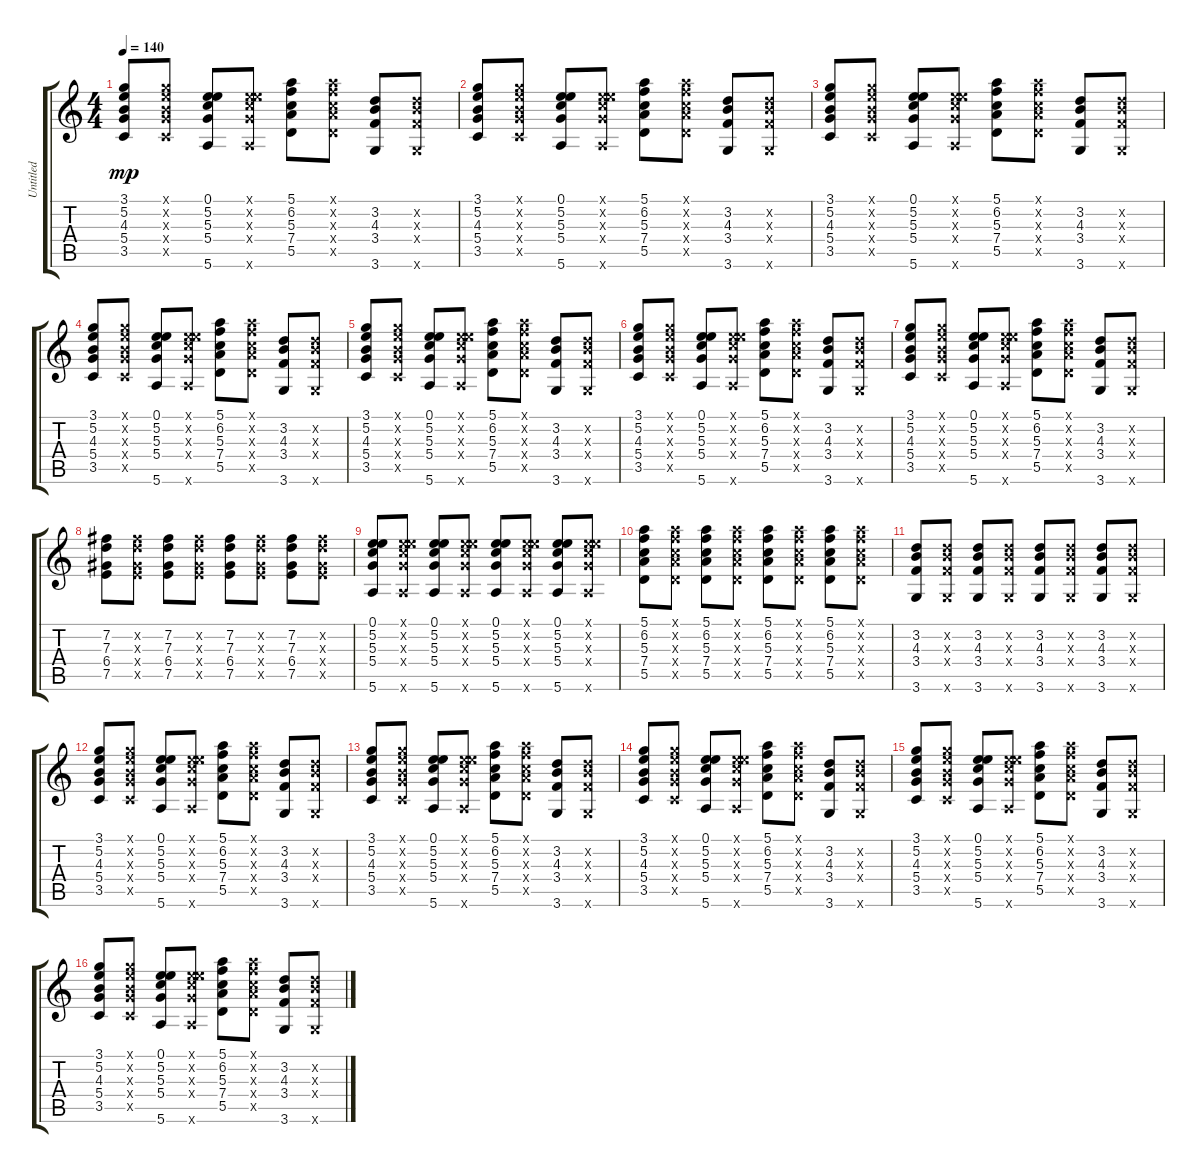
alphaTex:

\track ("Untitled" "Untitled") {instrument acousticguitarnylon}
\staff {score tabs}
\tuning (E4 B3 G3 D3 A2 E2) {hide}
\ts (4 4)
\tempo 140
\clef g2
\ks c
(3.1 5.2 4.3 5.4 3.5).8{dy mp} (3.1{x} 5.2{x} 4.3{x} 5.4{x} 3.5{x}).8 (0.1 5.2 5.3 5.4 5.6).8 (0.1{x} 5.2{x} 5.3{x} 5.4{x} 5.6{x}).8 (5.1 6.2 5.3 7.4 5.5).8 (5.1{x} 6.2{x} 5.3{x} 7.4{x} 5.5{x}).8 (3.2 4.3 3.4 3.6).8 (3.2{x} 4.3{x} 3.4{x} 3.6{x}).8 |
(3.1 5.2 4.3 5.4 3.5).8 (3.1{x} 5.2{x} 4.3{x} 5.4{x} 3.5{x}).8 (0.1 5.2 5.3 5.4 5.6).8 (0.1{x} 5.2{x} 5.3{x} 5.4{x} 5.6{x}).8 (5.1 6.2 5.3 7.4 5.5).8 (5.1{x} 6.2{x} 5.3{x} 7.4{x} 5.5{x}).8 (3.2 4.3 3.4 3.6).8 (3.2{x} 4.3{x} 3.4{x} 3.6{x}).8 |
(3.1 5.2 4.3 5.4 3.5).8 (3.1{x} 5.2{x} 4.3{x} 5.4{x} 3.5{x}).8 (0.1 5.2 5.3 5.4 5.6).8 (0.1{x} 5.2{x} 5.3{x} 5.4{x} 5.6{x}).8 (5.1 6.2 5.3 7.4 5.5).8 (5.1{x} 6.2{x} 5.3{x} 7.4{x} 5.5{x}).8 (3.2 4.3 3.4 3.6).8 (3.2{x} 4.3{x} 3.4{x} 3.6{x}).8 |
(3.1 5.2 4.3 5.4 3.5).8 (3.1{x} 5.2{x} 4.3{x} 5.4{x} 3.5{x}).8 (0.1 5.2 5.3 5.4 5.6).8 (0.1{x} 5.2{x} 5.3{x} 5.4{x} 5.6{x}).8 (5.1 6.2 5.3 7.4 5.5).8 (5.1{x} 6.2{x} 5.3{x} 7.4{x} 5.5{x}).8 (3.2 4.3 3.4 3.6).8 (3.2{x} 4.3{x} 3.4{x} 3.6{x}).8 |
(3.1 5.2 4.3 5.4 3.5).8 (3.1{x} 5.2{x} 4.3{x} 5.4{x} 3.5{x}).8 (0.1 5.2 5.3 5.4 5.6).8 (0.1{x} 5.2{x} 5.3{x} 5.4{x} 5.6{x}).8 (5.1 6.2 5.3 7.4 5.5).8 (5.1{x} 6.2{x} 5.3{x} 7.4{x} 5.5{x}).8 (3.2 4.3 3.4 3.6).8 (3.2{x} 4.3{x} 3.4{x} 3.6{x}).8 |
(3.1 5.2 4.3 5.4 3.5).8 (3.1{x} 5.2{x} 4.3{x} 5.4{x} 3.5{x}).8 (0.1 5.2 5.3 5.4 5.6).8 (0.1{x} 5.2{x} 5.3{x} 5.4{x} 5.6{x}).8 (5.1 6.2 5.3 7.4 5.5).8 (5.1{x} 6.2{x} 5.3{x} 7.4{x} 5.5{x}).8 (3.2 4.3 3.4 3.6).8 (3.2{x} 4.3{x} 3.4{x} 3.6{x}).8 |
(3.1 5.2 4.3 5.4 3.5).8 (3.1{x} 5.2{x} 4.3{x} 5.4{x} 3.5{x}).8 (0.1 5.2 5.3 5.4 5.6).8 (0.1{x} 5.2{x} 5.3{x} 5.4{x} 5.6{x}).8 (5.1 6.2 5.3 7.4 5.5).8 (5.1{x} 6.2{x} 5.3{x} 7.4{x} 5.5{x}).8 (3.2 4.3 3.4 3.6).8 (3.2{x} 4.3{x} 3.4{x} 3.6{x}).8 |
(7.2 7.3 6.4 7.5).8 (7.2{x} 7.3{x} 6.4{x} 7.5{x}).8 (7.2 7.3 6.4 7.5).8 (7.2{x} 7.3{x} 6.4{x} 7.5{x}).8 (7.2 7.3 6.4 7.5).8 (7.2{x} 7.3{x} 6.4{x} 7.5{x}).8 (7.2 7.3 6.4 7.5).8 (7.2{x} 7.3{x} 6.4{x} 7.5{x}).8 |
(0.1 5.2 5.3 5.4 5.6).8 (0.1{x} 5.2{x} 5.3{x} 5.4{x} 5.6{x}).8 (0.1 5.2 5.3 5.4 5.6).8 (0.1{x} 5.2{x} 5.3{x} 5.4{x} 5.6{x}).8 (0.1 5.2 5.3 5.4 5.6).8 (0.1{x} 5.2{x} 5.3{x} 5.4{x} 5.6{x}).8 (0.1 5.2 5.3 5.4 5.6).8 (0.1{x} 5.2{x} 5.3{x} 5.4{x} 5.6{x}).8 |
(5.1 6.2 5.3 7.4 5.5).8 (5.1{x} 6.2{x} 5.3{x} 7.4{x} 5.5{x}).8 (5.1 6.2 5.3 7.4 5.5).8 (5.1{x} 6.2{x} 5.3{x} 7.4{x} 5.5{x}).8 (5.1 6.2 5.3 7.4 5.5).8 (5.1{x} 6.2{x} 5.3{x} 7.4{x} 5.5{x}).8 (5.1 6.2 5.3 7.4 5.5).8 (5.1{x} 6.2{x} 5.3{x} 7.4{x} 5.5{x}).8 |
(3.2 4.3 3.4 3.6).8 (3.2{x} 4.3{x} 3.4{x} 3.6{x}).8 (3.2 4.3 3.4 3.6).8 (3.2{x} 4.3{x} 3.4{x} 3.6{x}).8 (3.2 4.3 3.4 3.6).8 (3.2{x} 4.3{x} 3.4{x} 3.6{x}).8 (3.2 4.3 3.4 3.6).8 (3.2{x} 4.3{x} 3.4{x} 3.6{x}).8 |
(3.1 5.2 4.3 5.4 3.5).8 (3.1{x} 5.2{x} 4.3{x} 5.4{x} 3.5{x}).8 (0.1 5.2 5.3 5.4 5.6).8 (0.1{x} 5.2{x} 5.3{x} 5.4{x} 5.6{x}).8 (5.1 6.2 5.3 7.4 5.5).8 (5.1{x} 6.2{x} 5.3{x} 7.4{x} 5.5{x}).8 (3.2 4.3 3.4 3.6).8 (3.2{x} 4.3{x} 3.4{x} 3.6{x}).8 |
(3.1 5.2 4.3 5.4 3.5).8 (3.1{x} 5.2{x} 4.3{x} 5.4{x} 3.5{x}).8 (0.1 5.2 5.3 5.4 5.6).8 (0.1{x} 5.2{x} 5.3{x} 5.4{x} 5.6{x}).8 (5.1 6.2 5.3 7.4 5.5).8 (5.1{x} 6.2{x} 5.3{x} 7.4{x} 5.5{x}).8 (3.2 4.3 3.4 3.6).8 (3.2{x} 4.3{x} 3.4{x} 3.6{x}).8 |
(3.1 5.2 4.3 5.4 3.5).8 (3.1{x} 5.2{x} 4.3{x} 5.4{x} 3.5{x}).8 (0.1 5.2 5.3 5.4 5.6).8 (0.1{x} 5.2{x} 5.3{x} 5.4{x} 5.6{x}).8 (5.1 6.2 5.3 7.4 5.5).8 (5.1{x} 6.2{x} 5.3{x} 7.4{x} 5.5{x}).8 (3.2 4.3 3.4 3.6).8 (3.2{x} 4.3{x} 3.4{x} 3.6{x}).8 |
(3.1 5.2 4.3 5.4 3.5).8 (3.1{x} 5.2{x} 4.3{x} 5.4{x} 3.5{x}).8 (0.1 5.2 5.3 5.4 5.6).8 (0.1{x} 5.2{x} 5.3{x} 5.4{x} 5.6{x}).8 (5.1 6.2 5.3 7.4 5.5).8 (5.1{x} 6.2{x} 5.3{x} 7.4{x} 5.5{x}).8 (3.2 4.3 3.4 3.6).8 (3.2{x} 4.3{x} 3.4{x} 3.6{x}).8 |
(3.1 5.2 4.3 5.4 3.5).8 (3.1{x} 5.2{x} 4.3{x} 5.4{x} 3.5{x}).8 (0.1 5.2 5.3 5.4 5.6).8 (0.1{x} 5.2{x} 5.3{x} 5.4{x} 5.6{x}).8 (5.1 6.2 5.3 7.4 5.5).8 (5.1{x} 6.2{x} 5.3{x} 7.4{x} 5.5{x}).8 (3.2 4.3 3.4 3.6).8 (3.2{x} 4.3{x} 3.4{x} 3.6{x}).8
